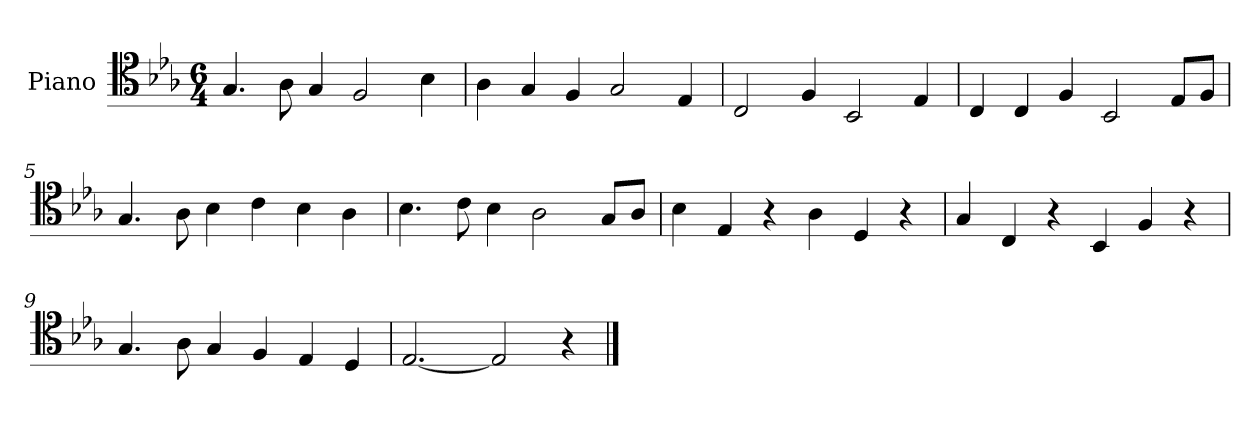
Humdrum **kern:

**kern
*part1
*staff1
*I"Piano
*I'Pno
*clefC4
*k[b-e-a-]
*M6/4
=1
4.G/
8A-\
4G/
2F/
4B-\
=2
4A-\
4G/
4F/
2G/
4E-/
=3
2C/
4F/
2BB-/
4E-/
=4
4C/
4C/
4F/
2BB-/
8E-/L
8F/J
=5
4.G/
8A-\
4B-\
4c\
4B-\
4A-\
=6
4.B-\
8c\
4B-\
2A-\
8G/L
8A-/J
=7
4B-\
4E-/
4r
4A-\
4D/
4r
=8
4G/
4C/
4r
4BB-/
4F/
4r
=9
4.G/
8A-\
4G/
4F/
4E-/
4D/
=10
[2.E-/
2E-/]
4r
==
*-
